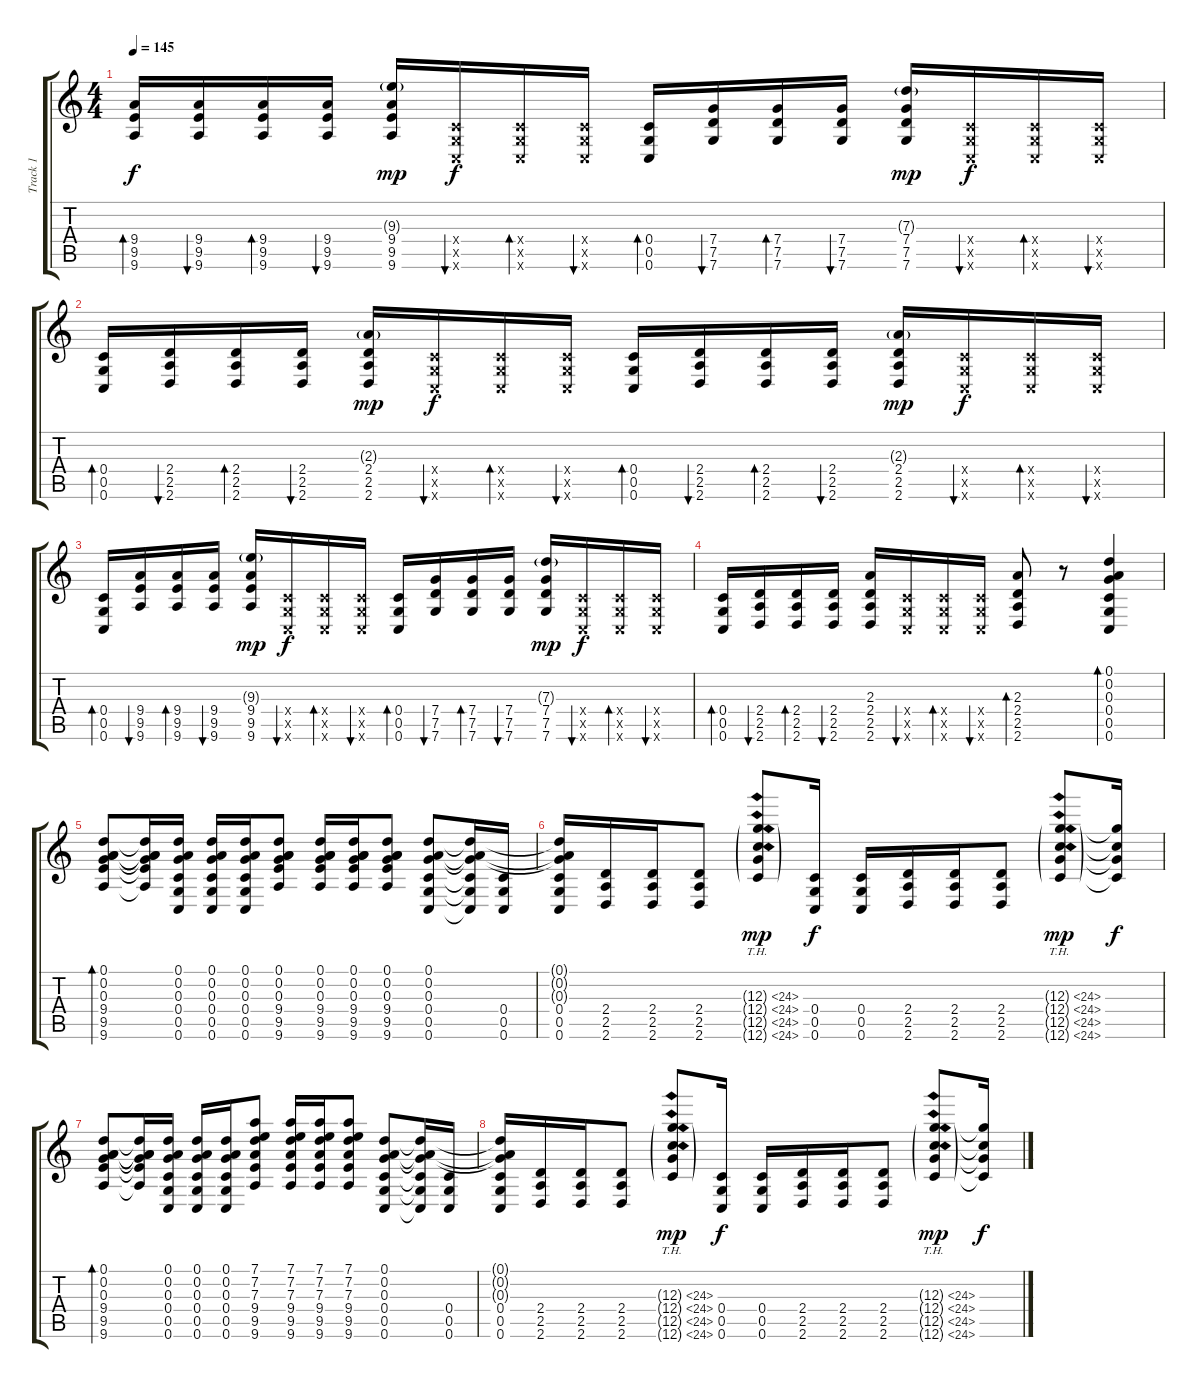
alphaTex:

\track ("Track 1" "Track 1") {instrument electricguitarmuted}
\staff {score tabs}
\tuning (D4 A3 G3 C3 G2 C2) {hide}
\ts (4 4)
\tempo 145
\clef g2
\ks c
(9.4 9.5 9.6).16{bd 480 dy f} (9.4 9.5 9.6).16{bu 480} (9.4 9.5 9.6).16{bd 480} (9.4 9.5 9.6).16{bu 480} (9.3{g} 9.4 9.5 9.6).16{dy mp} (0.4{x} 0.5{x} 0.6{x}).16{bu 480 dy f} (0.4{x} 0.5{x} 0.6{x}).16{bd 480} (0.4{x} 0.5{x} 0.6{x}).16{bu 480} (0.4 0.5 0.6).16{bd 480} (7.4 7.5 7.6).16{bu 480} (7.4 7.5 7.6).16{bd 480} (7.4 7.5 7.6).16{bu 480} (7.3{g} 7.4 7.5 7.6).16{dy mp} (0.4{x} 0.5{x} 0.6{x}).16{bu 480 dy f} (0.4{x} 0.5{x} 0.6{x}).16{bd 480} (0.4{x} 0.5{x} 0.6{x}).16{bu 480} |
(0.4 0.5 0.6).16{bd 480} (2.4 2.5 2.6).16{bu 480} (2.4 2.5 2.6).16{bd 480} (2.4 2.5 2.6).16{bu 480} (2.3{g} 2.4 2.5 2.6).16{dy mp} (0.4{x} 0.5{x} 0.6{x}).16{bu 480 dy f} (0.4{x} 0.5{x} 0.6{x}).16{bd 480} (0.4{x} 0.5{x} 0.6{x}).16{bu 480} (0.4 0.5 0.6).16{bd 480} (2.4 2.5 2.6).16{bu 480} (2.4 2.5 2.6).16{bd 480} (2.4 2.5 2.6).16{bu 480} (2.3{g} 2.4 2.5 2.6).16{dy mp} (0.4{x} 0.5{x} 0.6{x}).16{bu 480 dy f} (0.4{x} 0.5{x} 0.6{x}).16{bd 480} (0.4{x} 0.5{x} 0.6{x}).16{bu 480} |
(0.4 0.5 0.6).16{bd 480} (9.4 9.5 9.6).16{bu 480} (9.4 9.5 9.6).16{bd 480} (9.4 9.5 9.6).16{bu 480} (9.3{g} 9.4 9.5 9.6).16{dy mp} (0.4{x} 0.5{x} 0.6{x}).16{bu 480 dy f} (0.4{x} 0.5{x} 0.6{x}).16{bd 480} (0.4{x} 0.5{x} 0.6{x}).16{bu 480} (0.4 0.5 0.6).16{bd 480} (7.4 7.5 7.6).16{bu 480} (7.4 7.5 7.6).16{bd 480} (7.4 7.5 7.6).16{bu 480} (7.3{g} 7.4 7.5 7.6).16{dy mp} (0.4{x} 0.5{x} 0.6{x}).16{bu 480 dy f} (0.4{x} 0.5{x} 0.6{x}).16{bd 480} (0.4{x} 0.5{x} 0.6{x}).16{bu 480} |
(0.4 0.5 0.6).16{bd 480} (2.4 2.5 2.6).16{bu 480} (2.4 2.5 2.6).16{bd 480} (2.4 2.5 2.6).16{bu 480} (2.3 2.4 2.5 2.6).16 (0.4{x} 0.5{x} 0.6{x}).16{bu 480} (0.4{x} 0.5{x} 0.6{x}).16{bd 480} (0.4{x} 0.5{x} 0.6{x}).16{bu 480} (2.3 2.4 2.5 2.6).8{bd 480} r.8 (0.1 0.2 0.3 0.4 0.5 0.6).4{bd 240} |
(0.1 0.2 0.3 9.4 9.5 9.6).8{bd 480} (0.1{t} 0.2{t} 0.3{t} 9.4{t} 9.5{t} 9.6{t}).16 (0.1 0.2 0.3 0.4 0.5 0.6).16 (0.1 0.2 0.3 0.4 0.5 0.6).16 (0.1 0.2 0.3 0.4 0.5 0.6).16 (0.1 0.2 0.3 9.4 9.5 9.6).8 (0.1 0.2 0.3 9.4 9.5 9.6).16 (0.1 0.2 0.3 9.4 9.5 9.6).16 (0.1 0.2 0.3 9.4 9.5 9.6).8 (0.1 0.2 0.3 0.4 0.5 0.6).8 (0.1{t} 0.2{t} 0.3{t} 0.4{t} 0.5{t} 0.6{t}).16 (0.4 0.5 0.6).16 |
(0.1{t} 0.2{t} 0.3{t} 0.4 0.5 0.6).16 (2.4 2.5 2.6).16 (2.4 2.5 2.6).16 (2.4 2.5 2.6).8 (12.3{th 12 g} 12.4{th 12 g} 12.5{th 12 g} 12.6{th 12 g}).8{dy mp} (0.4 0.5 0.6).16{dy f} (0.4 0.5 0.6).16 (2.4 2.5 2.6).16 (2.4 2.5 2.6).16 (2.4 2.5 2.6).8 (12.3{th 12 g} 12.4{th 12 g} 12.5{th 12 g} 12.6{th 12 g}).8{dy mp} (12.3{t} 12.4{t} 12.5{t} 12.6{t}).16{dy f} |
(0.1 0.2 0.3 9.4 9.5 9.6).8{bd 480} (0.1{t} 0.2{t} 0.3{t} 9.4{t} 9.5{t} 9.6{t}).16 (0.1 0.2 0.3 0.4 0.5 0.6).16 (0.1 0.2 0.3 0.4 0.5 0.6).16 (0.1 0.2 0.3 0.4 0.5 0.6).16 (7.1 7.2 7.3 9.4 9.5 9.6).8 (7.1 7.2 7.3 9.4 9.5 9.6).16 (7.1 7.2 7.3 9.4 9.5 9.6).16 (7.1 7.2 7.3 9.4 9.5 9.6).8 (0.1 0.2 0.3 0.4 0.5 0.6).8 (0.1{t} 0.2{t} 0.3{t} 0.4{t} 0.5{t} 0.6{t}).16 (0.4 0.5 0.6).16 |
(0.1{t} 0.2{t} 0.3{t} 0.4 0.5 0.6).16 (2.4 2.5 2.6).16 (2.4 2.5 2.6).16 (2.4 2.5 2.6).8 (12.3{th 12 g} 12.4{th 12 g} 12.5{th 12 g} 12.6{th 12 g}).8{dy mp} (0.4 0.5 0.6).16{dy f} (0.4 0.5 0.6).16 (2.4 2.5 2.6).16 (2.4 2.5 2.6).16 (2.4 2.5 2.6).8 (12.3{th 12 g} 12.4{th 12 g} 12.5{th 12 g} 12.6{th 12 g}).8{dy mp} (12.3{t} 12.4{t} 12.5{t} 12.6{t}).16{dy f}
